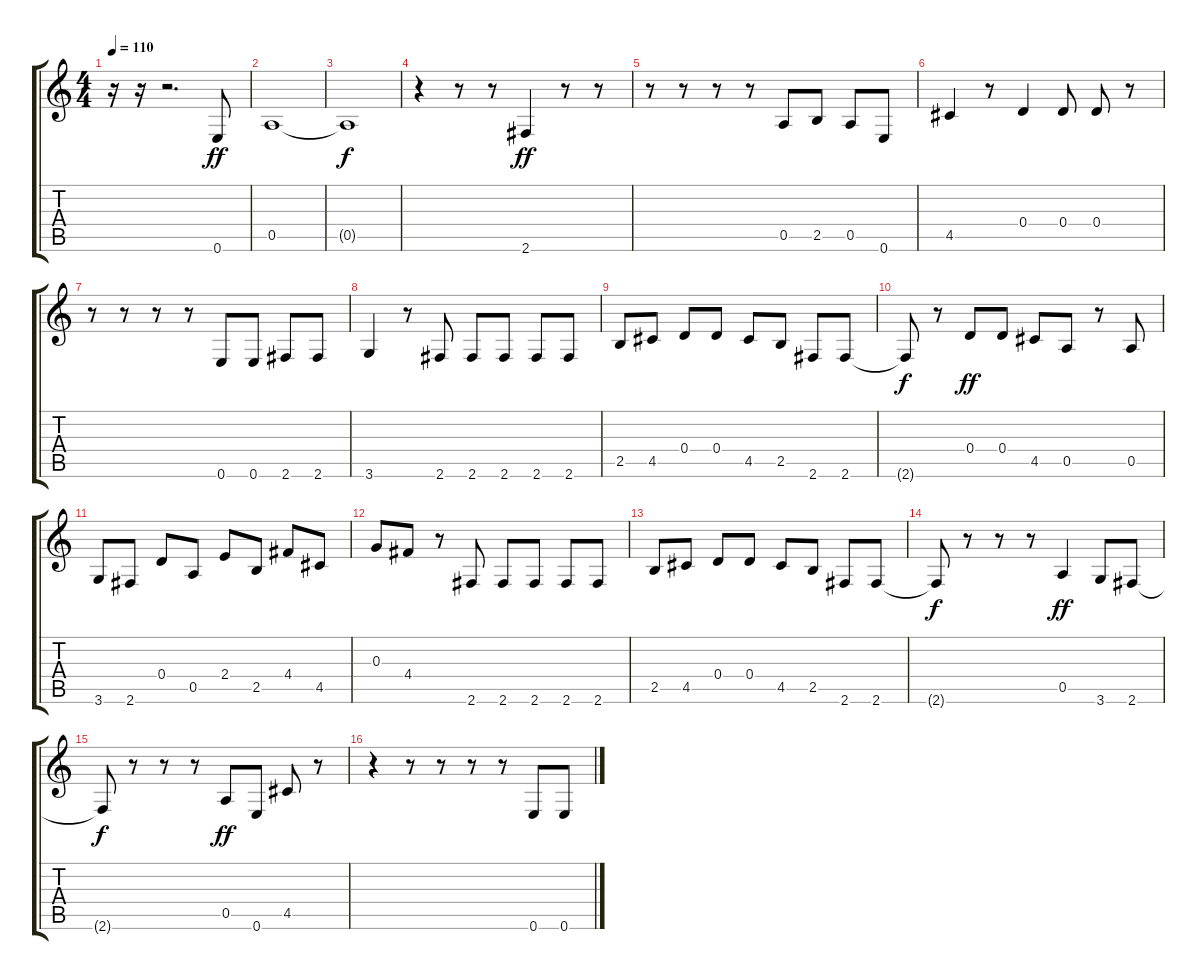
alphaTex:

\track "" {instrument electricbassfinger}
\staff {score tabs}
\tuning (E4 B3 G3 D3 A2 E2) {hide}
\ts (4 4)
\tempo 110
\clef g2
\ks c
r.16{dy ff} r.16 r.2{d} 0.6.8 |
0.5.1 |
0.5{t}.1{dy f} |
r.4 r.8 r.8 2.6.4{dy ff} r.8 r.8 |
r.8 r.8 r.8 r.8 0.5.8 2.5.8 0.5.8 0.6.8 |
4.5.4 r.8 0.4.4 0.4.8 0.4.8 r.8 |
r.8 r.8 r.8 r.8 0.6.8 0.6.8 2.6.8 2.6.8 |
3.6.4 r.8 2.6.8 2.6.8 2.6.8 2.6.8 2.6.8 |
2.5.8 4.5.8 0.4.8 0.4.8 4.5.8 2.5.8 2.6.8 2.6.8 |
2.6{t}.8{dy f} r.8 0.4.8{dy ff} 0.4.8 4.5.8 0.5.8 r.8 0.5.8 |
3.6.8 2.6.8 0.4.8 0.5.8 2.4.8 2.5.8 4.4.8 4.5.8 |
0.3.8 4.4.8 r.8 2.6.8 2.6.8 2.6.8 2.6.8 2.6.8 |
2.5.8 4.5.8 0.4.8 0.4.8 4.5.8 2.5.8 2.6.8 2.6.8 |
2.6{t}.8{dy f} r.8 r.8 r.8 0.5.4{dy ff} 3.6.8 2.6.8 |
2.6{t}.8{dy f} r.8 r.8 r.8 0.5.8{dy ff} 0.6.8 4.5.8 r.8 |
r.4 r.8 r.8 r.8 r.8 0.6.8 0.6.8
